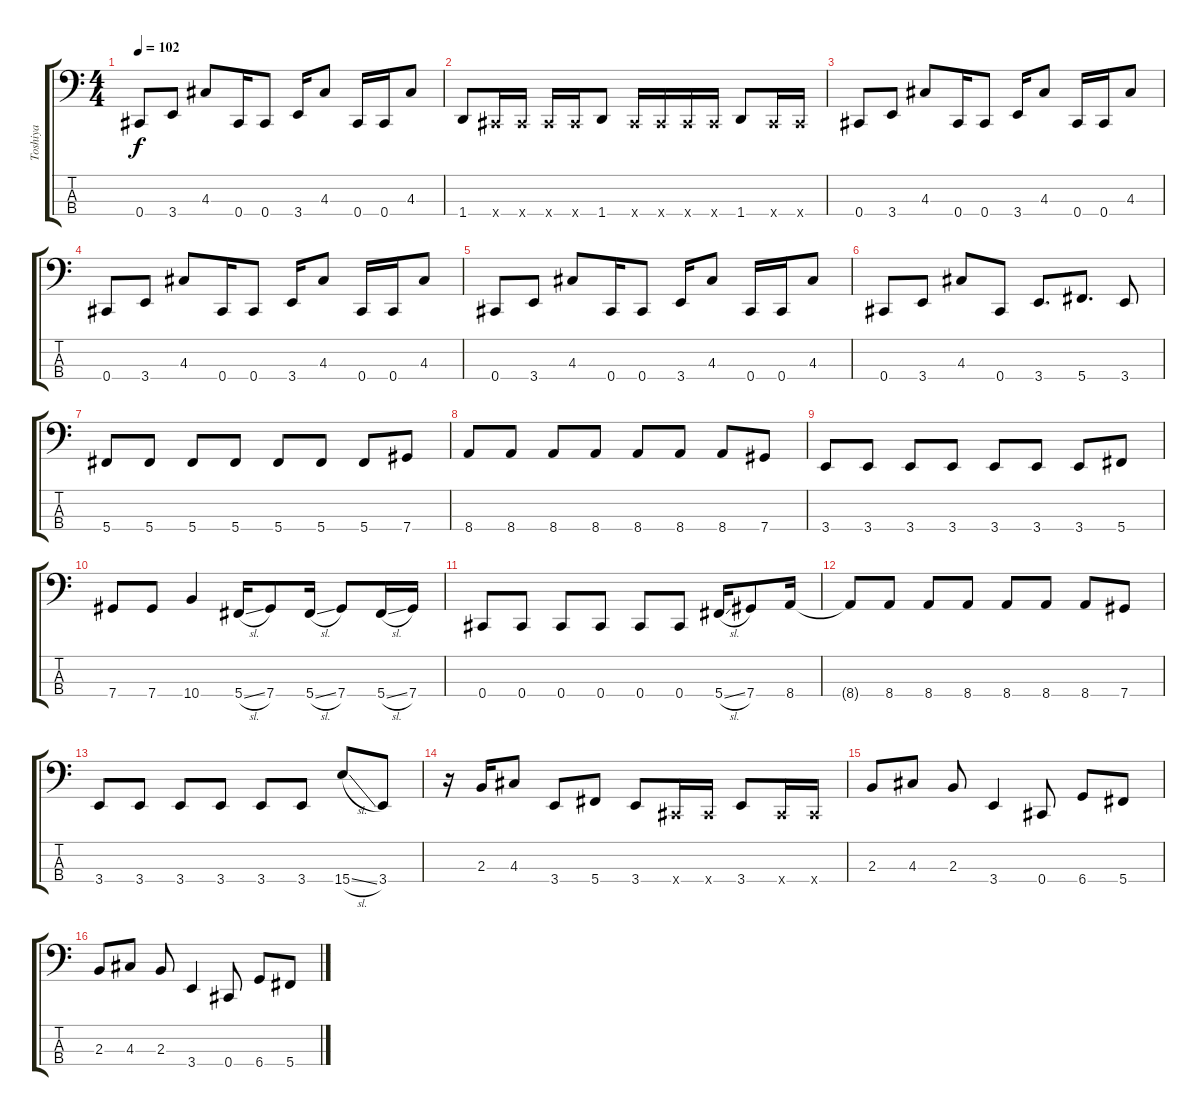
\track ("Toshiya" "Toshiya") {instrument electricbasspick}
\staff {score tabs}
\tuning (G2 D2 A1 Db1) {hide}
\ts (4 4)
\tempo 102
\clef f4
\ks c
0.4.8{dy f} 3.4.8 4.3.8 0.4.16 0.4.8 3.4.16 4.3.8 0.4.16 0.4.16 4.3.8 |
1.4.8 0.4{x}.16 0.4{x}.16 0.4{x}.16 0.4{x}.16 1.4.8 0.4{x}.16 0.4{x}.16 0.4{x}.16 0.4{x}.16 1.4.8 0.4{x}.16 0.4{x}.16 |
0.4.8 3.4.8 4.3.8 0.4.16 0.4.8 3.4.16 4.3.8 0.4.16 0.4.16 4.3.8 |
0.4.8 3.4.8 4.3.8 0.4.16 0.4.8 3.4.16 4.3.8 0.4.16 0.4.16 4.3.8 |
0.4.8 3.4.8 4.3.8 0.4.16 0.4.8 3.4.16 4.3.8 0.4.16 0.4.16 4.3.8 |
0.4.8 3.4.8 4.3.8 0.4.8 3.4.8{d} 5.4.8{d} 3.4.8 |
5.4.8 5.4.8 5.4.8 5.4.8 5.4.8 5.4.8 5.4.8 7.4.8 |
8.4.8 8.4.8 8.4.8 8.4.8 8.4.8 8.4.8 8.4.8 7.4.8 |
3.4.8 3.4.8 3.4.8 3.4.8 3.4.8 3.4.8 3.4.8 5.4.8 |
7.4.8 7.4.8 10.4.4 5.4{sl}.16 7.4.8 5.4{sl}.16 7.4.8 5.4{sl}.16 7.4.16 |
0.4.8 0.4.8 0.4.8 0.4.8 0.4.8 0.4.8 5.4{sl}.16 7.4.8 8.4.16 |
8.4{t}.8 8.4.8 8.4.8 8.4.8 8.4.8 8.4.8 8.4.8 7.4.8 |
3.4.8 3.4.8 3.4.8 3.4.8 3.4.8 3.4.8 15.4{sl}.8 3.4.8 |
r.16 2.3.16 4.3.8 3.4.8 5.4.8 3.4.8 0.4{x}.16 0.4{x}.16 3.4.8 0.4{x}.16 0.4{x}.16 |
2.3.8 4.3.8 2.3.8 3.4.4 0.4.8 6.4.8 5.4.8 |
2.3.8 4.3.8 2.3.8 3.4.4 0.4.8 6.4.8 5.4.8
